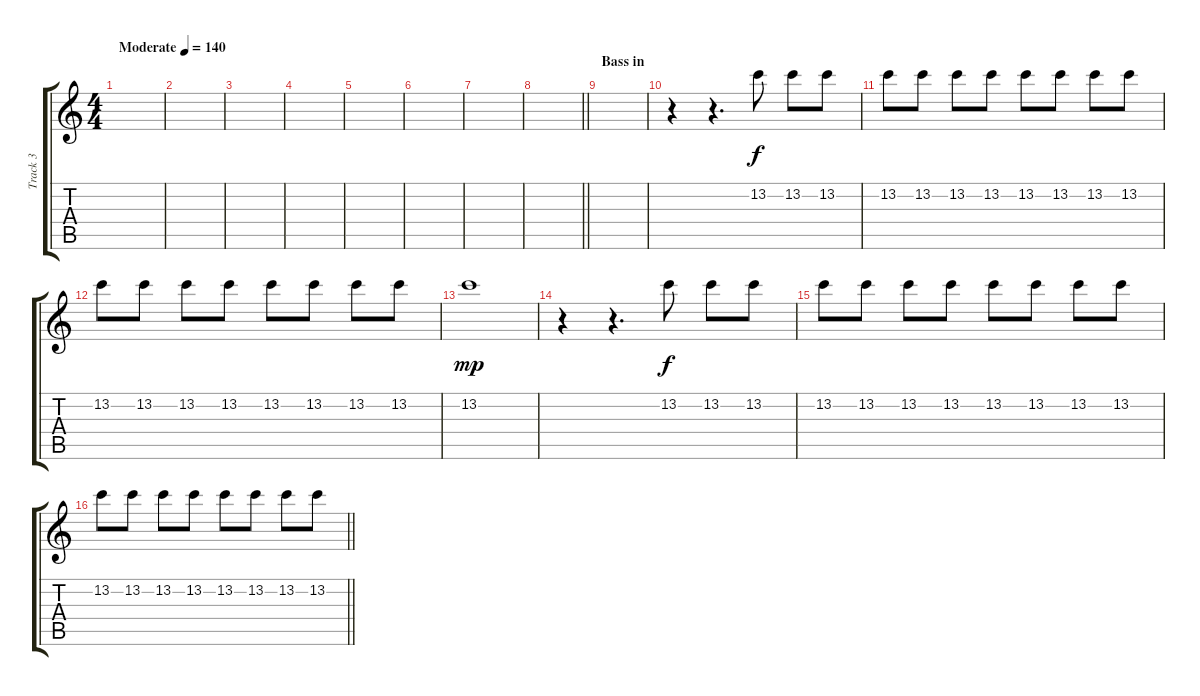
\track ("Track 3" "Track 3") {instrument electricguitarclean}
\staff {score tabs}
\tuning (E4 B3 G3 D3 A2 E2) {hide}
\ts (4 4)
\tempo (140 "Moderate")
\clef g2
\ks c
|
|
|
|
|
|
|
\barLineRight lightlight
|
\section ("" "Bass in")
|
r.4 r.4{d} 13.2.8 13.2.8 13.2.8 |
13.2.8 13.2.8 13.2.8 13.2.8 13.2.8 13.2.8 13.2.8 13.2.8 |
13.2.8 13.2.8 13.2.8 13.2.8 13.2.8 13.2.8 13.2.8 13.2.8 |
13.2.1{dy mp} |
r.4 r.4{d} 13.2.8{dy f} 13.2.8 13.2.8 |
13.2.8 13.2.8 13.2.8 13.2.8 13.2.8 13.2.8 13.2.8 13.2.8 |
\barLineRight lightlight
13.2.8 13.2.8 13.2.8 13.2.8 13.2.8 13.2.8 13.2.8 13.2.8
